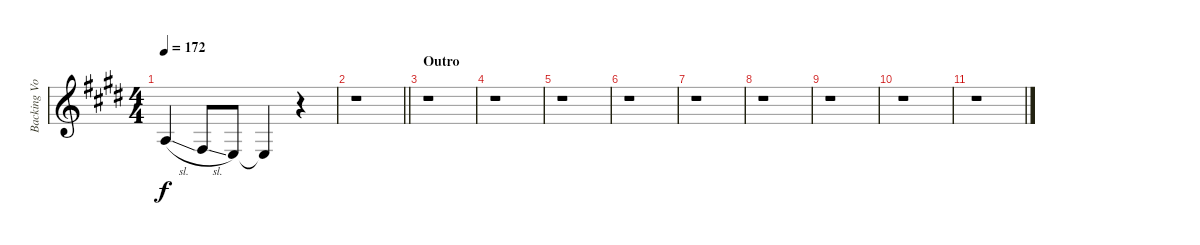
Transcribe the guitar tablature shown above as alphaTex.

\track ("Backing Vocals" "Backing Vo") {instrument lead6voice}
\staff {score}
\tuning (E4 B3 G3 D3 A2 E2) {hide}
\ts (4 4)
\tempo 172
\clef g2
\ks e
7.4{sl t}.4{dy f} 4.4{sl}.8 2.4.8 2.4{t}.4 r.4 |
\barLineRight lightlight
r.1 |
\section ("" "Outro")
r.1 |
r.1 |
r.1 |
r.1 |
r.1 |
r.1 |
r.1 |
r.1 |
r.1
